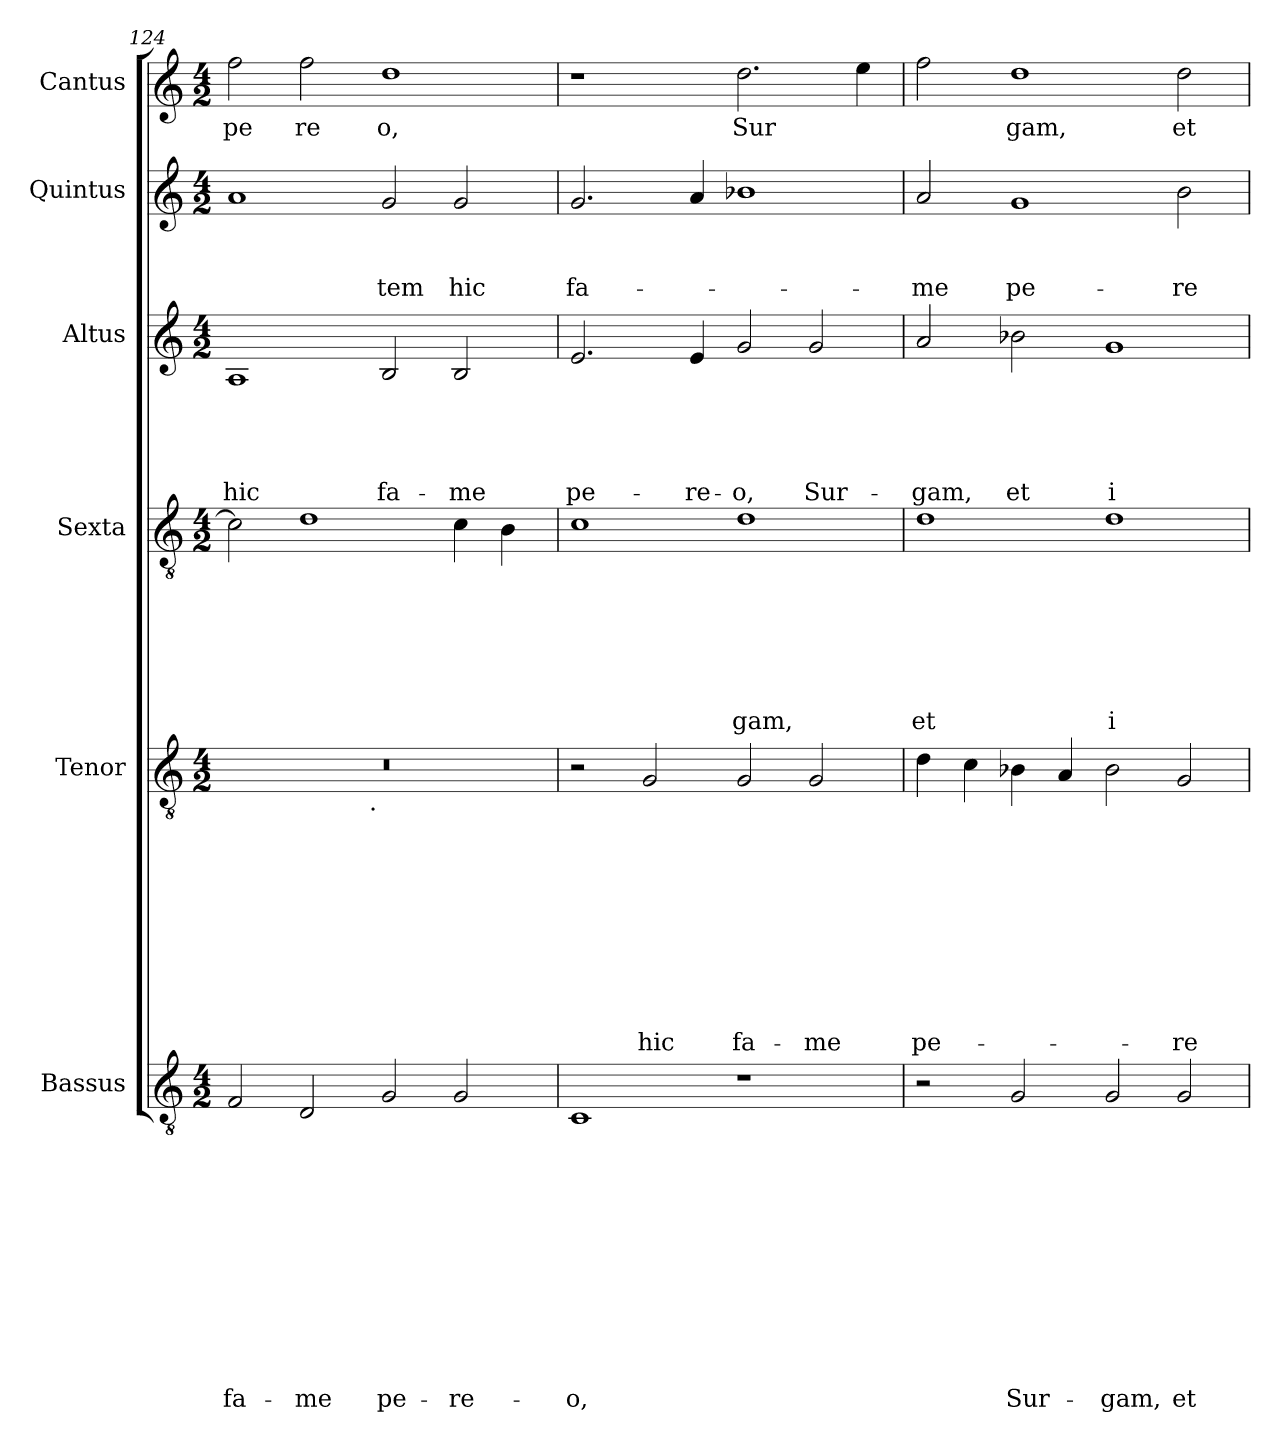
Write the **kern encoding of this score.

**kern	**text	**text	**text	**text	**text	**text	**text	**text	**text	**text	**text	**text	**kern	**text	**text	**text	**text	**text	**text	**text	**text	**text	**text	**kern	**text	**text	**text	**text	**text	**text	**text	**kern	**text	**text	**text	**text	**text	**kern	**text	**text	**text	**kern	**text
*part6	*part6	*part6	*part6	*part6	*part6	*part6	*part6	*part6	*part6	*part6	*part6	*part6	*part5	*part5	*part5	*part5	*part5	*part5	*part5	*part5	*part5	*part5	*part5	*part4	*part4	*part4	*part4	*part4	*part4	*part4	*part4	*part3	*part3	*part3	*part3	*part3	*part3	*part2	*part2	*part2	*part2	*part1	*part1
*staff6	*staff6	*staff6	*staff6	*staff6	*staff6	*staff6	*staff6	*staff6	*staff6	*staff6	*staff6	*staff6	*staff5	*staff5	*staff5	*staff5	*staff5	*staff5	*staff5	*staff5	*staff5	*staff5	*staff5	*staff4	*staff4	*staff4	*staff4	*staff4	*staff4	*staff4	*staff4	*staff3	*staff3	*staff3	*staff3	*staff3	*staff3	*staff2	*staff2	*staff2	*staff2	*staff1	*staff1
*I"Bassus	*	*	*	*	*	*	*	*	*	*	*	*	*I"Tenor	*	*	*	*	*	*	*	*	*	*	*I"Sexta	*	*	*	*	*	*	*	*I"Altus	*	*	*	*	*	*I"Quintus	*	*	*	*I"Cantus	*
*I'Bassus	*	*	*	*	*	*	*	*	*	*	*	*	*I'Tenor	*	*	*	*	*	*	*	*	*	*	*	*	*	*	*	*	*	*	*I'Altus	*	*	*	*	*	*I'Quintus	*	*	*	*I'Cantus	*
*clefGv2	*	*	*	*	*	*	*	*	*	*	*	*	*clefGv2	*	*	*	*	*	*	*	*	*	*	*clefGv2	*	*	*	*	*	*	*	*clefG2	*	*	*	*	*	*clefG2	*	*	*	*clefG2	*
*k[]	*	*	*	*	*	*	*	*	*	*	*	*	*k[]	*	*	*	*	*	*	*	*	*	*	*k[]	*	*	*	*	*	*	*	*k[]	*	*	*	*	*	*k[]	*	*	*	*k[]	*
*C:	*	*	*	*	*	*	*	*	*	*	*	*	*C:	*	*	*	*	*	*	*	*	*	*	*C:	*	*	*	*	*	*	*	*C:	*	*	*	*	*	*C:	*	*	*	*C:	*
*M4/2	*	*	*	*	*	*	*	*	*	*	*	*	*M4/2	*	*	*	*	*	*	*	*	*	*	*M4/2	*	*	*	*	*	*	*	*M4/2	*	*	*	*	*	*M4/2	*	*	*	*M4/2	*
=124	=124	=124	=124	=124	=124	=124	=124	=124	=124	=124	=124	=124	=124	=124	=124	=124	=124	=124	=124	=124	=124	=124	=124	=124	=124	=124	=124	=124	=124	=124	=124	=124	=124	=124	=124	=124	=124	=124	=124	=124	=124	=124	=124
!	!	!	!	!	!	!	!	!	!	!	!	!LO:LY:b	!	!	!	!	!	!	!	!	!	!	!	!	!	!	!	!	!	!	!	!	!	!	!	!	!LO:LY:b	!	!	!	!	!	!LO:LY:b
*	*	*	*	*	*	*	*	*	*	*	*	*	*^	*	*	*	*	*	*	*	*	*	*	*	*	*	*	*	*	*	*	*	*	*	*	*	*	*	*	*	*	*	*
2F/	.	.	.	.	.	.	.	.	.	.	.	fa-	0r	2ryy	.	.	.	.	.	.	.	.	.	.	2c\]	.	.	.	.	.	.	.	1A	.	.	.	.	hic	1a	.	.	.	2ff\	pe
!	!	!	!	!	!	!	!	!	!	!	!	!LO:LY:b	!	!	!	!	!	!	!	!	!	!	!	!	!	!	!	!	!	!	!	!	!	!	!	!	!	!	!	!	!	!	!	!LO:LY:b
2D/	.	.	.	.	.	.	.	.	.	.	.	-me	.	4...ryy	.	.	.	.	.	.	.	.	.	.	1d	.	.	.	.	.	.	.	.	.	.	.	.	.	.	.	.	.	2ff\	re
!	!	!	!	!	!	!	!	!	!	!	!	!	!	!LO:TX:b:t=.	!	!	!	!	!	!	!	!	!	!	!	!	!	!	!	!	!	!	!	!	!	!	!	!	!	!	!	!	!	!
.	.	.	.	.	.	.	.	.	.	.	.	.	.	1ryy	.	.	.	.	.	.	.	.	.	.	.	.	.	.	.	.	.	.	.	.	.	.	.	.	.	.	.	.	.	.
!	!	!	!	!	!	!	!	!	!	!	!	!LO:LY:b	!	!	!	!	!	!	!	!	!	!	!	!	!	!	!	!	!	!	!	!	!	!	!	!	!	!LO:LY:b	!	!	!	!LO:LY:b	!	!LO:LY:b
2G/	.	.	.	.	.	.	.	.	.	.	.	pe-	.	.	.	.	.	.	.	.	.	.	.	.	.	.	.	.	.	.	.	.	2B/	.	.	.	.	fa-	2g/	.	.	-tem	1dd	o,
!	!	!	!	!	!	!	!	!	!	!	!	!LO:LY:b	!	!	!	!	!	!	!	!	!	!	!	!	!	!	!	!	!	!	!	!	!	!	!	!	!	!LO:LY:b	!	!	!	!LO:LY:b	!	!
2G/	.	.	.	.	.	.	.	.	.	.	.	-re-	.	.	.	.	.	.	.	.	.	.	.	.	4c\	.	.	.	.	.	.	.	2B/	.	.	.	.	-me	2g/	.	.	hic	.	.
.	.	.	.	.	.	.	.	.	.	.	.	.	.	.	.	.	.	.	.	.	.	.	.	.	4B\	.	.	.	.	.	.	.	.	.	.	.	.	.	.	.	.	.	.	.
.	.	.	.	.	.	.	.	.	.	.	.	.	.	32ryy	.	.	.	.	.	.	.	.	.	.	.	.	.	.	.	.	.	.	.	.	.	.	.	.	.	.	.	.	.	.
=125	=125	=125	=125	=125	=125	=125	=125	=125	=125	=125	=125	=125	=125	=125	=125	=125	=125	=125	=125	=125	=125	=125	=125	=125	=125	=125	=125	=125	=125	=125	=125	=125	=125	=125	=125	=125	=125	=125	=125	=125	=125	=125	=125	=125
!	!	!	!	!	!	!	!	!	!	!	!	!LO:LY:b	!	!	!	!	!	!	!	!	!	!	!	!	!	!	!	!	!	!	!	!	!	!	!	!	!	!LO:LY:b	!	!	!	!LO:LY:b	!	!
*	*	*	*	*	*	*	*	*	*	*	*	*	*v	*v	*	*	*	*	*	*	*	*	*	*	*	*	*	*	*	*	*	*	*	*	*	*	*	*	*	*	*	*	*	*
1C	.	.	.	.	.	.	.	.	.	.	.	-o,	2r	.	.	.	.	.	.	.	.	.	.	1c	.	.	.	.	.	.	.	2.e/	.	.	.	.	pe-	2.g/	.	.	fa-	1r	.
!	!	!	!	!	!	!	!	!	!	!	!	!	!	!	!	!	!	!	!	!	!	!	!LO:LY:b	!	!	!	!	!	!	!	!	!	!	!	!	!	!	!	!	!	!	!	!
.	.	.	.	.	.	.	.	.	.	.	.	.	2G/	.	.	.	.	.	.	.	.	.	hic	.	.	.	.	.	.	.	.	.	.	.	.	.	.	.	.	.	.	.	.
!	!	!	!	!	!	!	!	!	!	!	!	!	!	!	!	!	!	!	!	!	!	!	!	!	!	!	!	!	!	!	!	!	!	!	!	!	!LO:LY:b	!	!	!	!	!	!
.	.	.	.	.	.	.	.	.	.	.	.	.	.	.	.	.	.	.	.	.	.	.	.	.	.	.	.	.	.	.	.	4e/	.	.	.	.	-re-	4a/	.	.	.	.	.
!	!	!	!	!	!	!	!	!	!	!	!	!	!	!	!	!	!	!	!	!	!	!	!LO:LY:b	!	!	!	!	!	!	!	!LO:LY:b	!	!	!	!	!	!LO:LY:b	!	!	!	!	!	!LO:LY:b
1r	.	.	.	.	.	.	.	.	.	.	.	.	2G/	.	.	.	.	.	.	.	.	.	fa-	1d	.	.	.	.	.	.	gam,	2g/	.	.	.	.	-o,	1b-X	.	.	.	2.dd\	Sur
!	!	!	!	!	!	!	!	!	!	!	!	!	!	!	!	!	!	!	!	!	!	!	!LO:LY:b	!	!	!	!	!	!	!	!	!	!	!	!	!	!LO:LY:b	!	!	!	!	!	!
.	.	.	.	.	.	.	.	.	.	.	.	.	2G/	.	.	.	.	.	.	.	.	.	-me	.	.	.	.	.	.	.	.	2g/	.	.	.	.	Sur-	.	.	.	.	.	.
.	.	.	.	.	.	.	.	.	.	.	.	.	.	.	.	.	.	.	.	.	.	.	.	.	.	.	.	.	.	.	.	.	.	.	.	.	.	.	.	.	.	4ee\	.
=126	=126	=126	=126	=126	=126	=126	=126	=126	=126	=126	=126	=126	=126	=126	=126	=126	=126	=126	=126	=126	=126	=126	=126	=126	=126	=126	=126	=126	=126	=126	=126	=126	=126	=126	=126	=126	=126	=126	=126	=126	=126	=126	=126
!	!	!	!	!	!	!	!	!	!	!	!	!	!	!	!	!	!	!	!	!	!	!	!LO:LY:b	!	!	!	!	!	!	!	!LO:LY:b	!	!	!	!	!	!LO:LY:b	!	!	!	!LO:LY:b	!	!
2r	.	.	.	.	.	.	.	.	.	.	.	.	4d\	.	.	.	.	.	.	.	.	.	pe-	1d	.	.	.	.	.	.	et	2a/	.	.	.	.	-gam,	2a/	.	.	-me	2ff\	.
.	.	.	.	.	.	.	.	.	.	.	.	.	4c\	.	.	.	.	.	.	.	.	.	.	.	.	.	.	.	.	.	.	.	.	.	.	.	.	.	.	.	.	.	.
!	!	!	!	!	!	!	!	!	!	!	!	!LO:LY:b	!	!	!	!	!	!	!	!	!	!	!	!	!	!	!	!	!	!	!	!	!	!	!	!	!LO:LY:b	!	!	!	!LO:LY:b	!	!LO:LY:b
2G/	.	.	.	.	.	.	.	.	.	.	.	Sur-	4B-X\	.	.	.	.	.	.	.	.	.	.	.	.	.	.	.	.	.	.	2b-X\	.	.	.	.	et	1g	.	.	pe-	1dd	gam,
.	.	.	.	.	.	.	.	.	.	.	.	.	4A/	.	.	.	.	.	.	.	.	.	.	.	.	.	.	.	.	.	.	.	.	.	.	.	.	.	.	.	.	.	.
!	!	!	!	!	!	!	!	!	!	!	!	!LO:LY:b	!	!	!	!	!	!	!	!	!	!	!	!	!	!	!	!	!	!	!LO:LY:b	!	!	!	!	!	!LO:LY:b:rj	!	!	!	!	!	!
2G/	.	.	.	.	.	.	.	.	.	.	.	-gam,	2B-\	.	.	.	.	.	.	.	.	.	.	1d	.	.	.	.	.	.	i	1g	.	.	.	.	i-	.	.	.	.	.	.
!	!	!	!	!	!	!	!	!	!	!	!	!LO:LY:b	!	!	!	!	!	!	!	!	!	!	!LO:LY:b	!	!	!	!	!	!	!	!	!	!	!	!	!	!	!	!	!	!LO:LY:b	!	!LO:LY:b
2G/	.	.	.	.	.	.	.	.	.	.	.	et	2G/	.	.	.	.	.	.	.	.	.	-re-	.	.	.	.	.	.	.	.	.	.	.	.	.	.	2b\	.	.	-re-	2dd\	et
=	=	=	=	=	=	=	=	=	=	=	=	=	=	=	=	=	=	=	=	=	=	=	=	=	=	=	=	=	=	=	=	=	=	=	=	=	=	=	=	=	=	=	=
*-	*-	*-	*-	*-	*-	*-	*-	*-	*-	*-	*-	*-	*-	*-	*-	*-	*-	*-	*-	*-	*-	*-	*-	*-	*-	*-	*-	*-	*-	*-	*-	*-	*-	*-	*-	*-	*-	*-	*-	*-	*-	*-	*-
